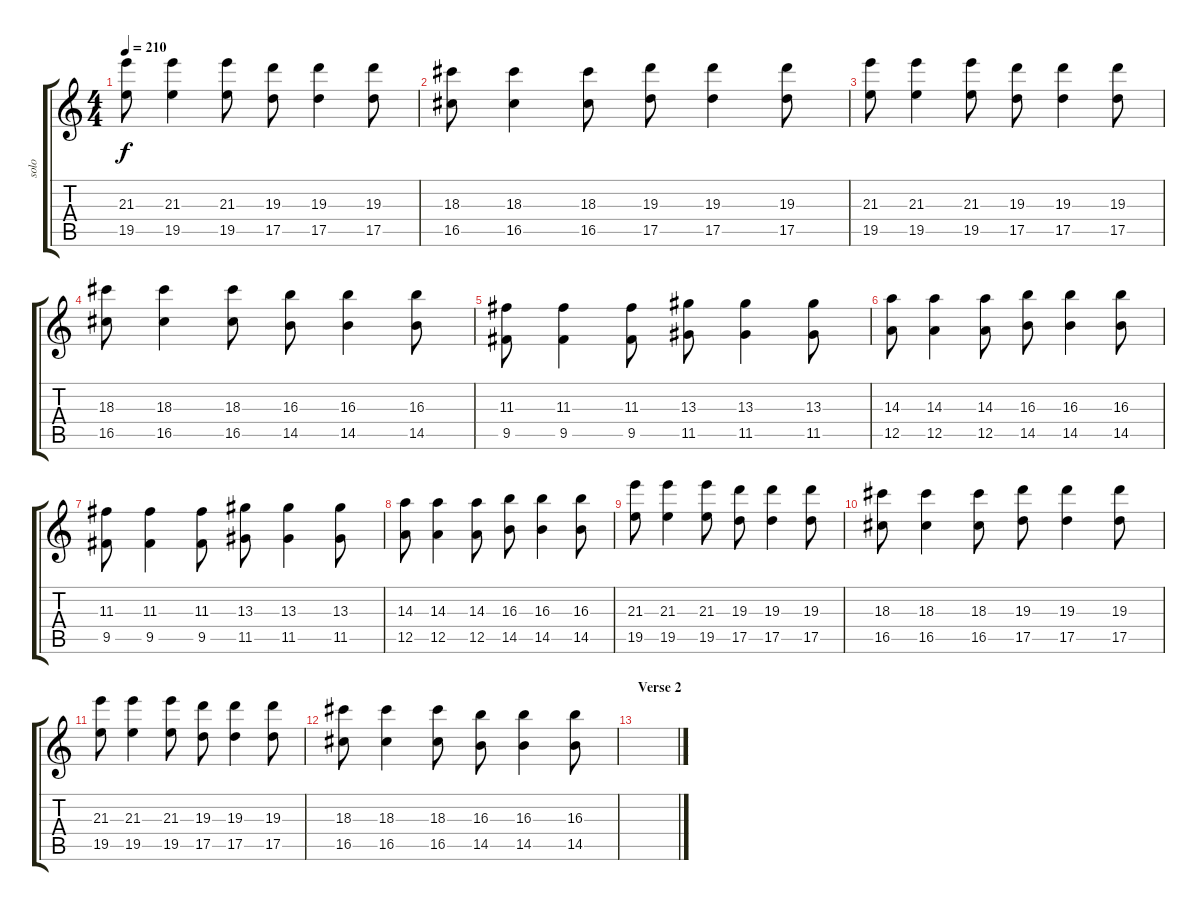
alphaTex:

\track ("solo" "solo") {instrument distortionguitar}
\staff {score tabs}
\tuning (E4 B3 G3 D3 A2 E2) {hide}
\ts (4 4)
\tempo 210
\clef g2
\ks c
(21.3 19.5).8{dy f} (21.3 19.5).4 (21.3 19.5).8 (19.3 17.5).8 (19.3 17.5).4 (19.3 17.5).8 |
(18.3 16.5).8 (18.3 16.5).4 (18.3 16.5).8 (19.3 17.5).8 (19.3 17.5).4 (19.3 17.5).8 |
(21.3 19.5).8 (21.3 19.5).4 (21.3 19.5).8 (19.3 17.5).8 (19.3 17.5).4 (19.3 17.5).8 |
(18.3 16.5).8 (18.3 16.5).4 (18.3 16.5).8 (16.3 14.5).8 (16.3 14.5).4 (16.3 14.5).8 |
(11.3 9.5).8 (11.3 9.5).4 (11.3 9.5).8 (13.3 11.5).8 (13.3 11.5).4 (13.3 11.5).8 |
(14.3 12.5).8 (14.3 12.5).4 (14.3 12.5).8 (16.3 14.5).8 (16.3 14.5).4 (16.3 14.5).8 |
(11.3 9.5).8 (11.3 9.5).4 (11.3 9.5).8 (13.3 11.5).8 (13.3 11.5).4 (13.3 11.5).8 |
(14.3 12.5).8 (14.3 12.5).4 (14.3 12.5).8 (16.3 14.5).8 (16.3 14.5).4 (16.3 14.5).8 |
(21.3 19.5).8 (21.3 19.5).4 (21.3 19.5).8 (19.3 17.5).8 (19.3 17.5).4 (19.3 17.5).8 |
(18.3 16.5).8 (18.3 16.5).4 (18.3 16.5).8 (19.3 17.5).8 (19.3 17.5).4 (19.3 17.5).8 |
(21.3 19.5).8 (21.3 19.5).4 (21.3 19.5).8 (19.3 17.5).8 (19.3 17.5).4 (19.3 17.5).8 |
(18.3 16.5).8 (18.3 16.5).4 (18.3 16.5).8 (16.3 14.5).8 (16.3 14.5).4 (16.3 14.5).8 |
\section ("" "Verse 2")
